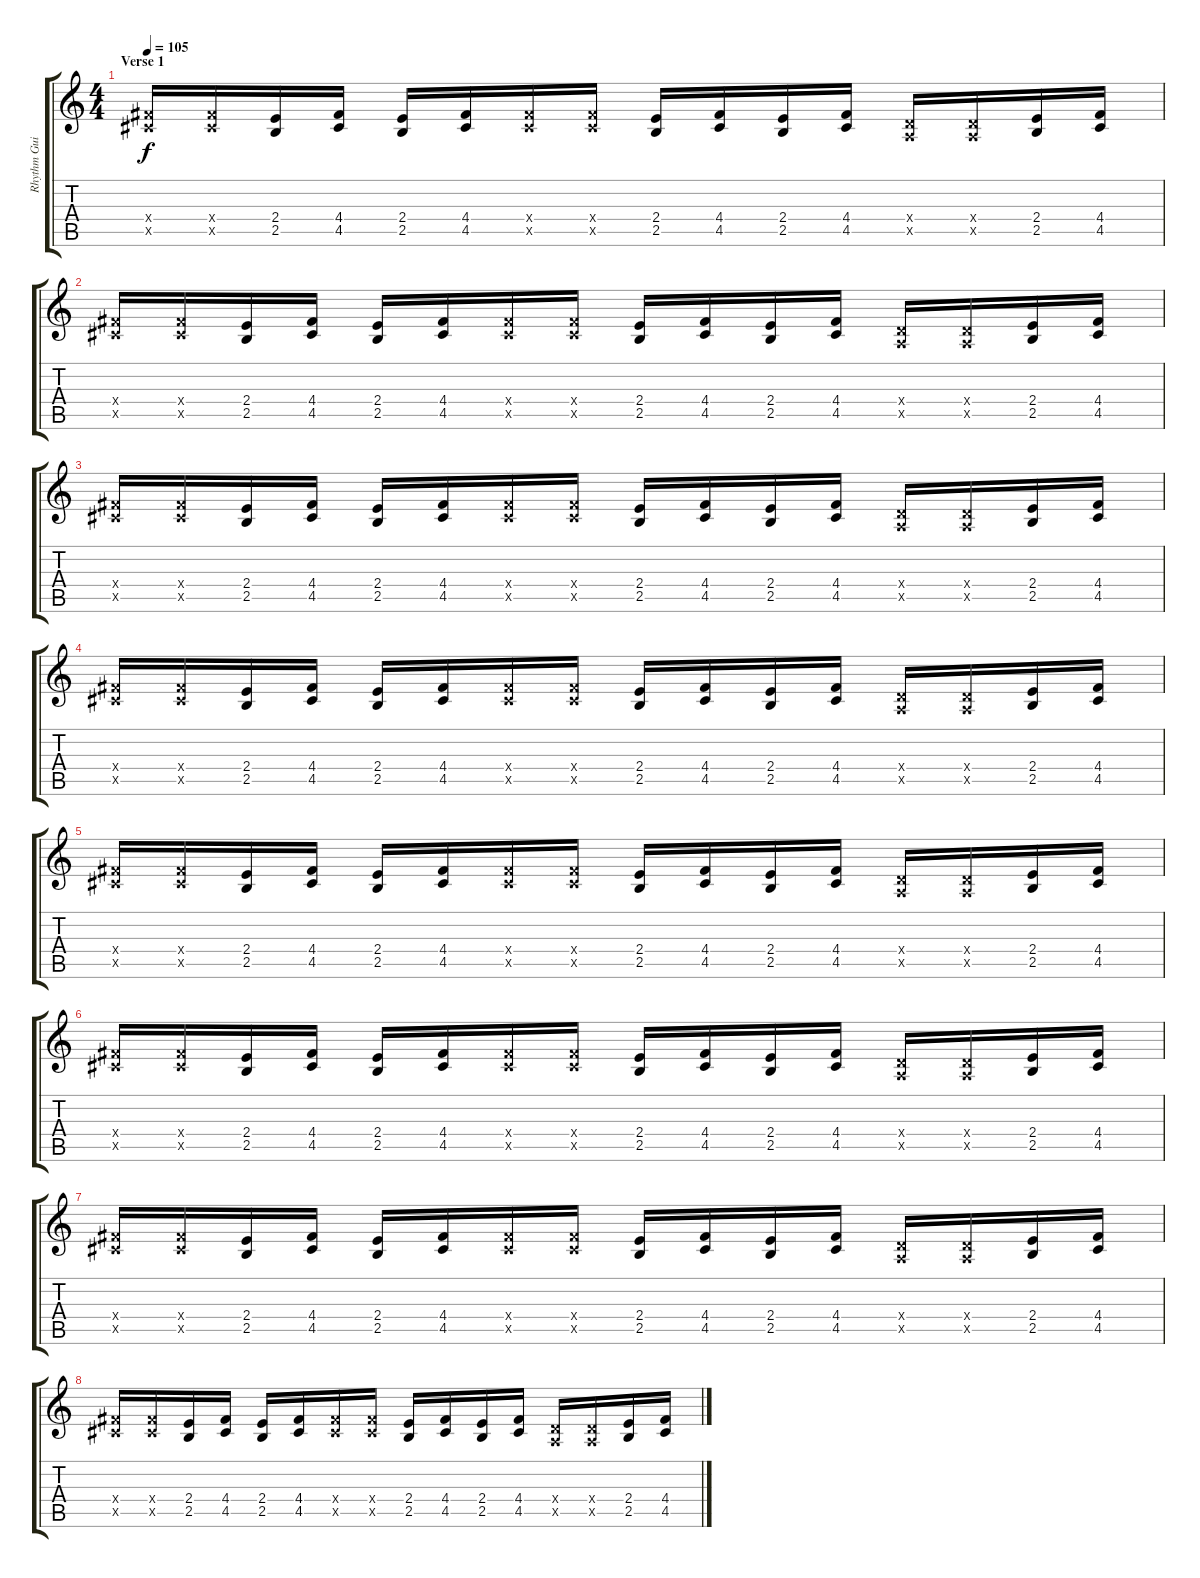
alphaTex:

\track ("Rhythm Guitar" "Rhythm Gui") {instrument overdrivenguitar}
\staff {score tabs}
\tuning (E4 B3 G3 D3 A2 D2) {hide}
\ts (4 4)
\section ("" "Verse 1")
\tempo 105
\clef g2
\ks c
(4.4{x} 4.5{x}).16{dy f volume 10 balance 16} (4.4{x} 4.5{x}).16 (2.4 2.5).16 (4.4 4.5).16 (2.4 2.5).16 (4.4 4.5).16 (4.4{x} 4.5{x}).16 (4.4{x} 4.5{x}).16 (2.4 2.5).16 (4.4 4.5).16 (2.4 2.5).16 (4.4 4.5).16 (0.4{x} 0.5{x}).16 (0.4{x} 0.5{x}).16 (2.4 2.5).16 (4.4 4.5).16 |
(4.4{x} 4.5{x}).16 (4.4{x} 4.5{x}).16 (2.4 2.5).16 (4.4 4.5).16 (2.4 2.5).16 (4.4 4.5).16 (4.4{x} 4.5{x}).16 (4.4{x} 4.5{x}).16 (2.4 2.5).16 (4.4 4.5).16 (2.4 2.5).16 (4.4 4.5).16 (0.4{x} 0.5{x}).16 (0.4{x} 0.5{x}).16 (2.4 2.5).16 (4.4 4.5).16 |
(4.4{x} 4.5{x}).16 (4.4{x} 4.5{x}).16 (2.4 2.5).16 (4.4 4.5).16 (2.4 2.5).16 (4.4 4.5).16 (4.4{x} 4.5{x}).16 (4.4{x} 4.5{x}).16 (2.4 2.5).16 (4.4 4.5).16 (2.4 2.5).16 (4.4 4.5).16 (0.4{x} 0.5{x}).16 (0.4{x} 0.5{x}).16 (2.4 2.5).16 (4.4 4.5).16 |
(4.4{x} 4.5{x}).16 (4.4{x} 4.5{x}).16 (2.4 2.5).16 (4.4 4.5).16 (2.4 2.5).16 (4.4 4.5).16 (4.4{x} 4.5{x}).16 (4.4{x} 4.5{x}).16 (2.4 2.5).16 (4.4 4.5).16 (2.4 2.5).16 (4.4 4.5).16 (0.4{x} 0.5{x}).16 (0.4{x} 0.5{x}).16 (2.4 2.5).16 (4.4 4.5).16 |
(4.4{x} 4.5{x}).16 (4.4{x} 4.5{x}).16 (2.4 2.5).16 (4.4 4.5).16 (2.4 2.5).16 (4.4 4.5).16 (4.4{x} 4.5{x}).16 (4.4{x} 4.5{x}).16 (2.4 2.5).16 (4.4 4.5).16 (2.4 2.5).16 (4.4 4.5).16 (0.4{x} 0.5{x}).16 (0.4{x} 0.5{x}).16 (2.4 2.5).16 (4.4 4.5).16 |
(4.4{x} 4.5{x}).16 (4.4{x} 4.5{x}).16 (2.4 2.5).16 (4.4 4.5).16 (2.4 2.5).16 (4.4 4.5).16 (4.4{x} 4.5{x}).16 (4.4{x} 4.5{x}).16 (2.4 2.5).16 (4.4 4.5).16 (2.4 2.5).16 (4.4 4.5).16 (0.4{x} 0.5{x}).16 (0.4{x} 0.5{x}).16 (2.4 2.5).16 (4.4 4.5).16 |
(4.4{x} 4.5{x}).16 (4.4{x} 4.5{x}).16 (2.4 2.5).16 (4.4 4.5).16 (2.4 2.5).16 (4.4 4.5).16 (4.4{x} 4.5{x}).16 (4.4{x} 4.5{x}).16 (2.4 2.5).16 (4.4 4.5).16 (2.4 2.5).16 (4.4 4.5).16 (0.4{x} 0.5{x}).16 (0.4{x} 0.5{x}).16 (2.4 2.5).16 (4.4 4.5).16 |
(4.4{x} 4.5{x}).16 (4.4{x} 4.5{x}).16 (2.4 2.5).16 (4.4 4.5).16 (2.4 2.5).16 (4.4 4.5).16 (4.4{x} 4.5{x}).16 (4.4{x} 4.5{x}).16 (2.4 2.5).16 (4.4 4.5).16 (2.4 2.5).16 (4.4 4.5).16 (0.4{x} 0.5{x}).16 (0.4{x} 0.5{x}).16 (2.4 2.5).16 (4.4 4.5).16
